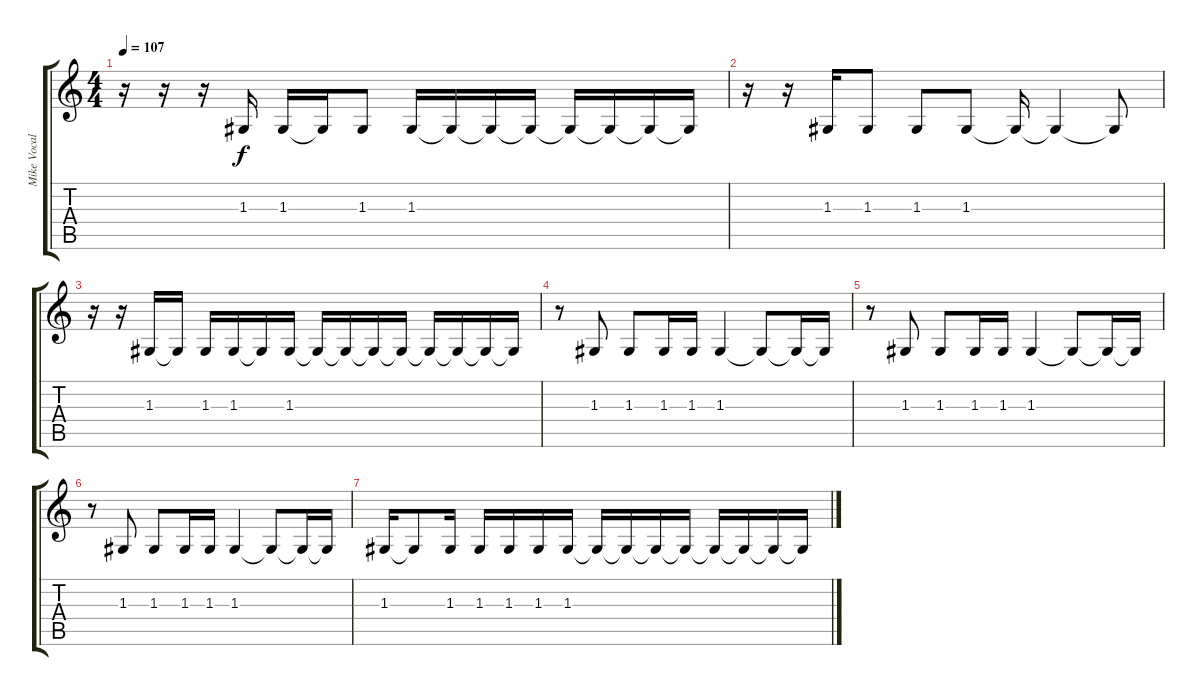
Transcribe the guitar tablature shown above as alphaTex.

\track ("Mike Vocals" "Mike Vocal") {instrument harmonica}
\staff {score tabs}
\tuning (E4 B3 G3 D3 A2 E2) {hide}
\ts (4 4)
\tempo 107
\clef g2
\ks c
r.16{dy f} r.16 r.16 1.3.16 1.3.16 1.3{t}.16 1.3.8 1.3.16 1.3{t}.16 1.3{t}.16 1.3{t}.16 1.3{t}.16 1.3{t}.16 1.3{t}.16 1.3{t}.16 |
r.16 r.16 1.3.16 1.3.8 1.3.8 1.3.8 1.3{t}.16 1.3{t}.4 1.3{t}.8 |
r.16 r.16 1.3.16 1.3{t}.16 1.3.16 1.3.16 1.3{t}.16 1.3.16 1.3{t}.16 1.3{t}.16 1.3{t}.16 1.3{t}.16 1.3{t}.16 1.3{t}.16 1.3{t}.16 1.3{t}.16 |
r.8 1.3.8 1.3.8 1.3.16 1.3.16 1.3.4 1.3{t}.8 1.3{t}.16 1.3{t}.16 |
r.8 1.3.8 1.3.8 1.3.16 1.3.16 1.3.4 1.3{t}.8 1.3{t}.16 1.3{t}.16 |
r.8 1.3.8 1.3.8 1.3.16 1.3.16 1.3.4 1.3{t}.8 1.3{t}.16 1.3{t}.16 |
1.3.16 1.3{t}.8 1.3.16 1.3.16 1.3.16 1.3.16 1.3.16 1.3{t}.16 1.3{t}.16 1.3{t}.16 1.3{t}.16 1.3{t}.16 1.3{t}.16 1.3{t}.16 1.3{t}.16
